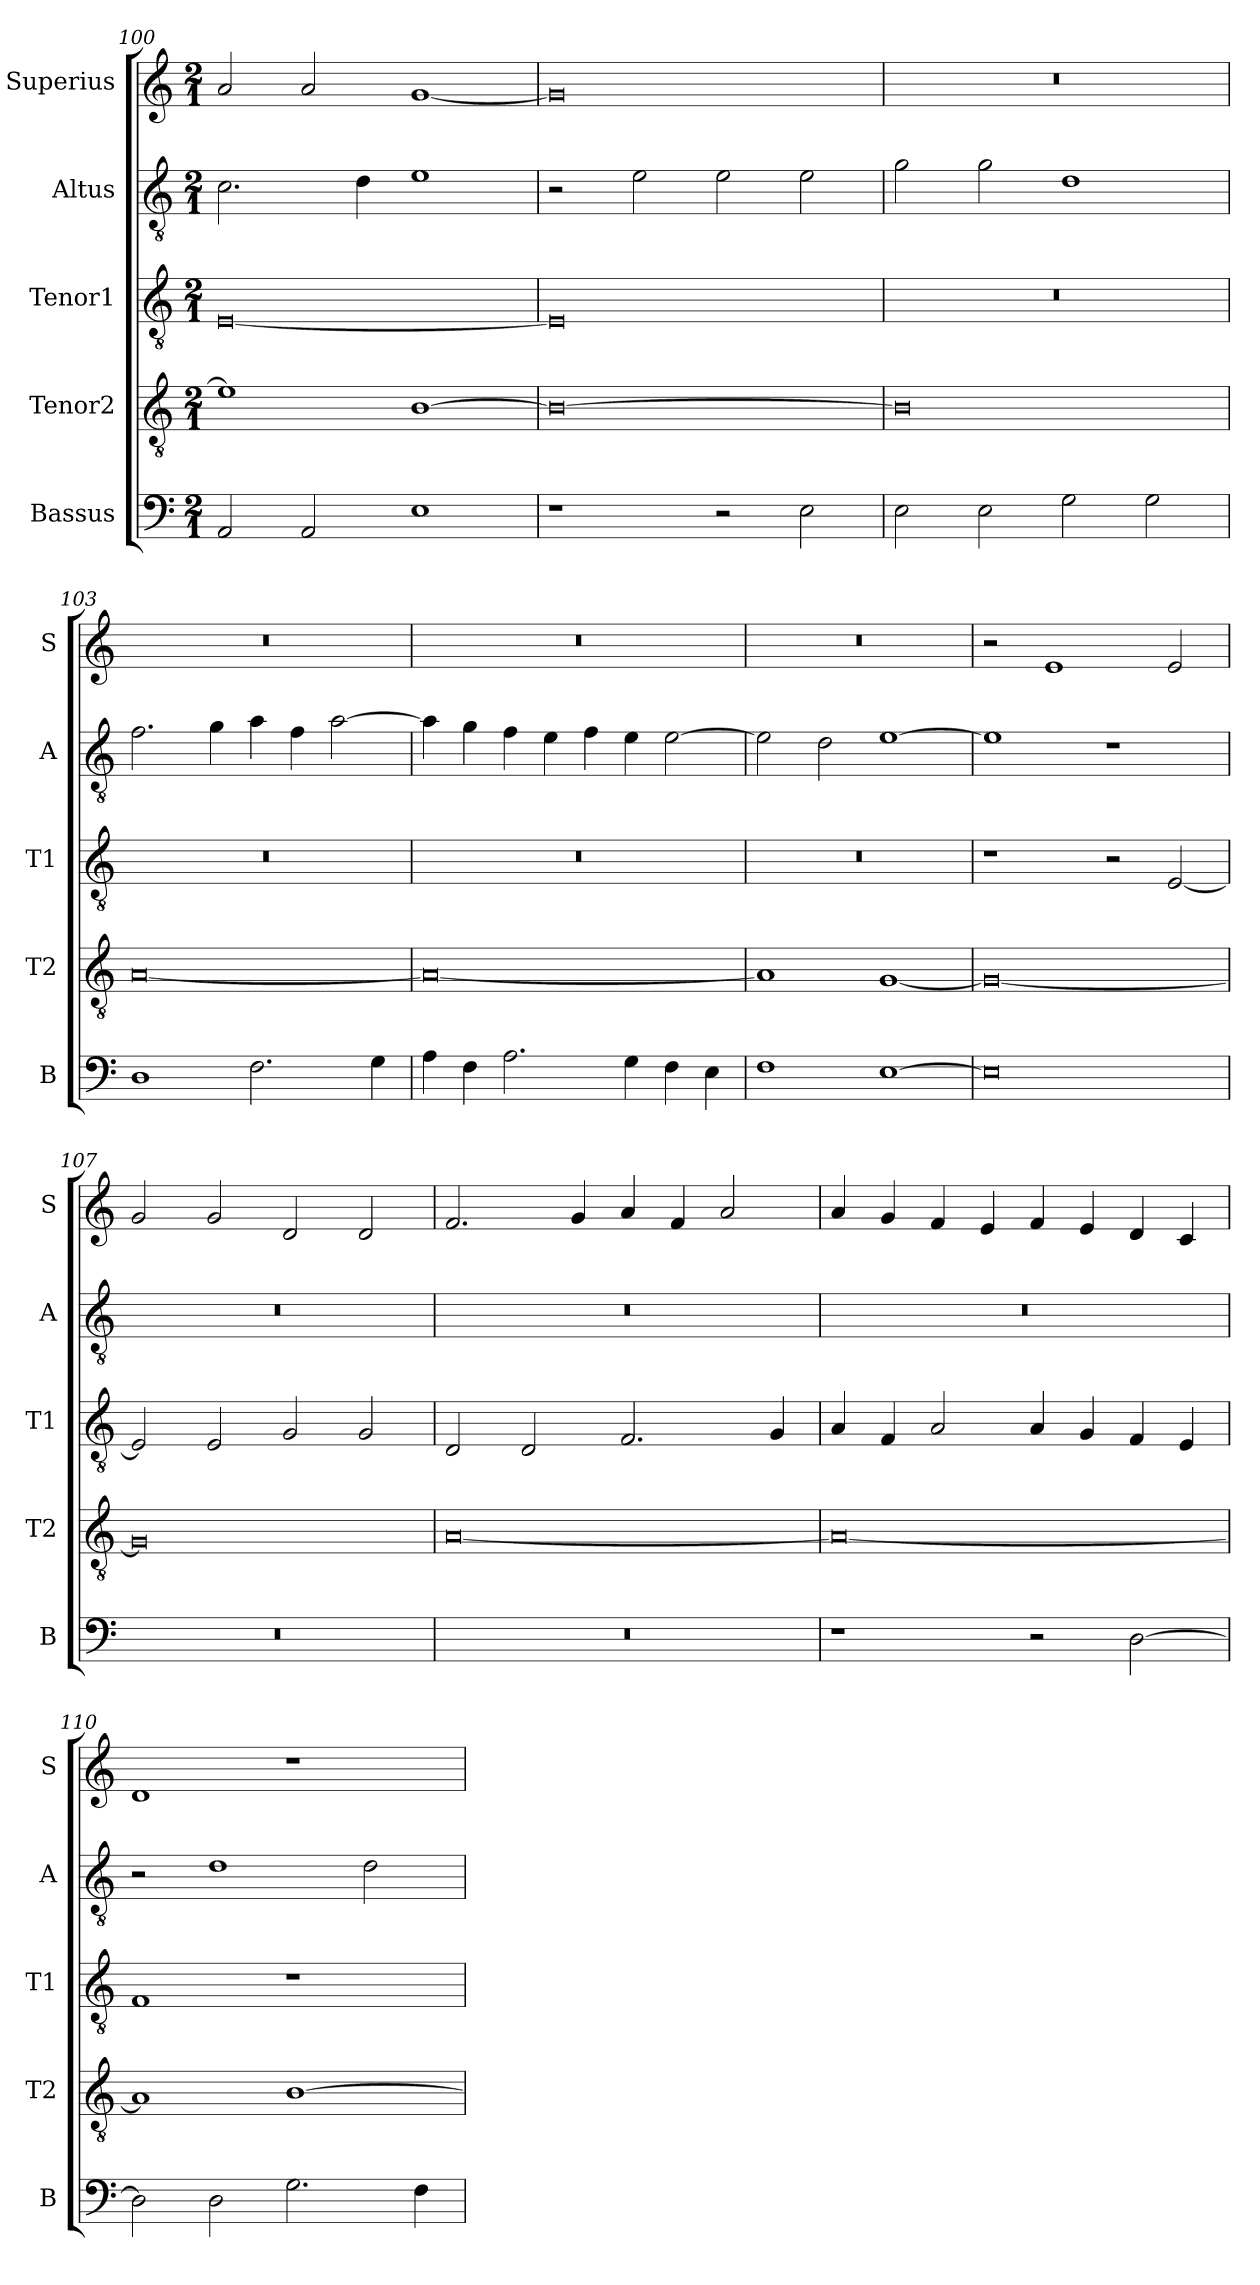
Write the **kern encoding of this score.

**kern	**kern	**kern	**kern	**kern
*part5	*part4	*part3	*part2	*part1
*staff5	*staff4	*staff3	*staff2	*staff1
*I"Bassus	*I"Tenor2	*I"Tenor1	*I"Altus	*I"Superius
*I'B	*I'T2	*I'T1	*I'A	*I'S
*clefF4	*clefGv2	*clefGv2	*clefGv2	*clefG2
*k[]	*k[]	*k[]	*k[]	*k[]
*M2/1	*M2/1	*M2/1	*M2/1	*M2/1
=100	=100	=100	=100	=100
2AA/	1e]	[0E	2.c\	2a/
2AA/	.	.	.	2a/
.	.	.	4d\	.
1E	[1B	.	1e	[1g
=101	=101	=101	=101	=101
1r	0B_	0E]	2r	0g]
.	.	.	2e\	.
2r	.	.	2e\	.
2E\	.	.	2e\	.
=102	=102	=102	=102	=102
2E\	0B]	0r	2g\	0r
2E\	.	.	2g\	.
2G\	.	.	1d	.
2G\	.	.	.	.
=103	=103	=103	=103	=103
1D	[0A	0r	2.f\	0r
.	.	.	4g\	.
2.F\	.	.	4a\	.
.	.	.	4f\	.
.	.	.	[2a\	.
4G\	.	.	.	.
=104	=104	=104	=104	=104
4A\	0A_	0r	4a\]	0r
4F\	.	.	4g\	.
2.A\	.	.	4f\	.
.	.	.	4e\	.
.	.	.	4f\	.
4G\	.	.	4e\	.
4F\	.	.	[2e\	.
4E\	.	.	.	.
=105	=105	=105	=105	=105
1F	1A]	0r	2e\]	0r
.	.	.	2d\	.
[1E	[1G	.	[1e	.
=106	=106	=106	=106	=106
0E]	0G_	1r	1e]	2r
.	.	.	.	1e
.	.	2r	1r	.
.	.	[2E/	.	2e/
=107	=107	=107	=107	=107
0r	0G]	2E/]	0r	2g/
.	.	2E/	.	2g/
.	.	2G/	.	2d/
.	.	2G/	.	2d/
=108	=108	=108	=108	=108
0r	[0A	2D/	0r	2.f/
.	.	2D/	.	.
.	.	.	.	4g/
.	.	2.F/	.	4a/
.	.	.	.	4f/
.	.	.	.	2a/
.	.	4G/	.	.
=109	=109	=109	=109	=109
1r	0A_	4A/	0r	4a/
.	.	4F/	.	4g/
.	.	2A/	.	4f/
.	.	.	.	4e/
2r	.	4A/	.	4f/
.	.	4G/	.	4e/
[2D\	.	4F/	.	4d/
.	.	4E/	.	4c/
=110	=110	=110	=110	=110
2D\]	1A]	1F	2r	1d
2D\	.	.	1d	.
2.G\	[1B	1r	.	1r
.	.	.	2d\	.
4F\	.	.	.	.
=	=	=	=	=
*-	*-	*-	*-	*-
